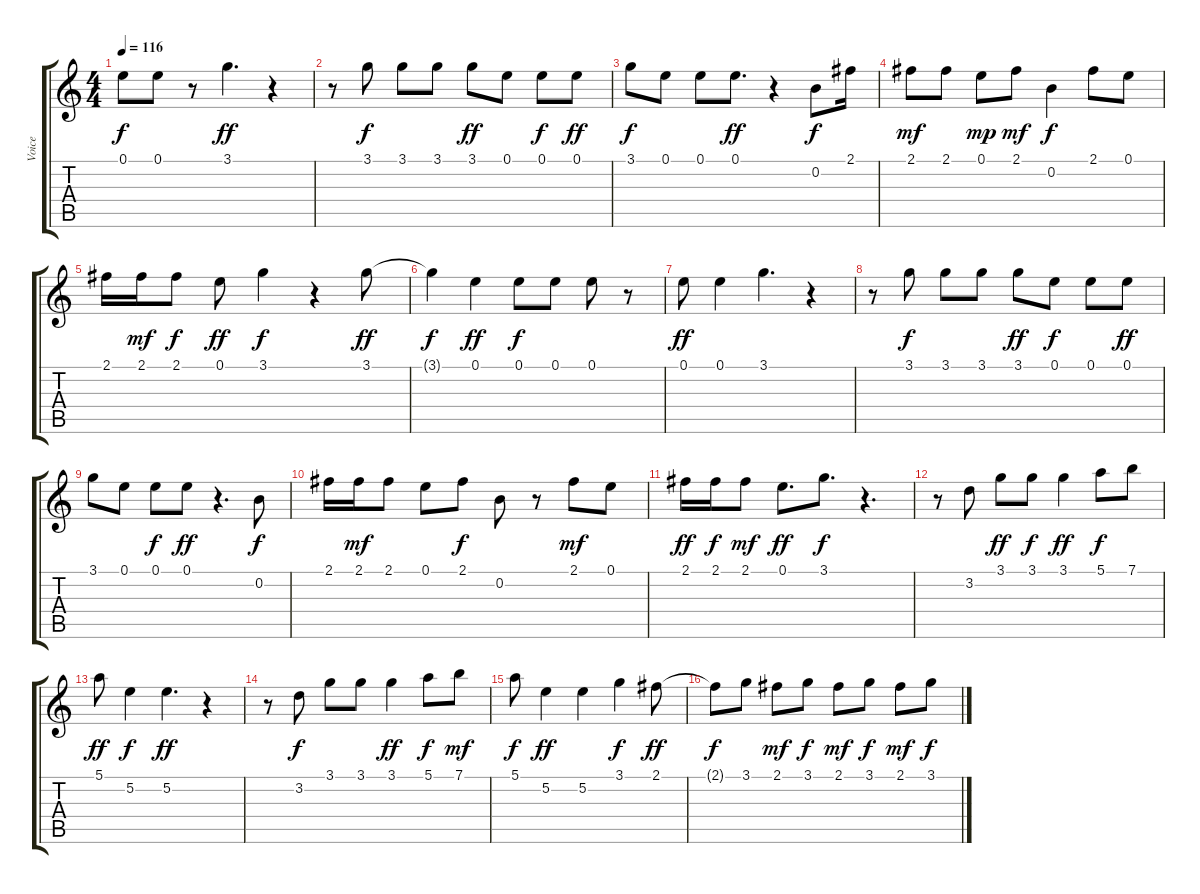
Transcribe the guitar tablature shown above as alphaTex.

\track ("Voice" "Voice") {instrument electricguitarjazz}
\staff {score tabs}
\tuning (E4 B3 G3 D3 A2 E2) {hide}
\ts (4 4)
\tempo 116
\clef g2
\ks c
0.1.8{dy f} 0.1.8 r.8 3.1.4{d dy ff} r.4 |
r.8 3.1.8{dy f} 3.1.8 3.1.8 3.1.8{dy ff} 0.1.8 0.1.8{dy f} 0.1.8{dy ff} |
3.1.8{dy f} 0.1.8 0.1.8 0.1.8{d dy ff} r.4 0.2.8{dy f} 2.1.16 |
2.1.8{dy mf} 2.1.8 0.1.8{dy mp} 2.1.8{dy mf} 0.2.4{dy f} 2.1.8 0.1.8 |
2.1.16 2.1.16{dy mf} 2.1.8{dy f} 0.1.8{dy ff} 3.1.4{dy f} r.4 3.1.8{dy ff} |
3.1{t}.4{dy f} 0.1.4{dy ff} 0.1.8{dy f} 0.1.8 0.1.8 r.8 |
0.1.8{dy ff} 0.1.4 3.1.4{d} r.4 |
r.8 3.1.8{dy f} 3.1.8 3.1.8 3.1.8{dy ff} 0.1.8{dy f} 0.1.8 0.1.8{dy ff} |
3.1.8 0.1.8 0.1.8{dy f} 0.1.8{dy ff} r.4{d} 0.2.8{dy f} |
2.1.16 2.1.16{dy mf} 2.1.8 0.1.8 2.1.8{dy f} 0.2.8 r.8 2.1.8{dy mf} 0.1.8 |
2.1.16{dy ff} 2.1.16{dy f} 2.1.8{dy mf} 0.1.8{d dy ff} 3.1.8{d dy f} r.4{d} |
r.8 3.2.8 3.1.8{dy ff} 3.1.8{dy f} 3.1.4{dy ff} 5.1.8{dy f} 7.1.8 |
5.1.8{dy ff} 5.2.4{dy f} 5.2.4{d dy ff} r.4 |
r.8 3.2.8{dy f} 3.1.8 3.1.8 3.1.4{dy ff} 5.1.8{dy f} 7.1.8{dy mf} |
5.1.8{dy f} 5.2.4{dy ff} 5.2.4 3.1.4{dy f} 2.1.8{dy ff} |
2.1{t}.8{dy f} 3.1.8 2.1.8{dy mf} 3.1.8{dy f} 2.1.8{dy mf} 3.1.8{dy f} 2.1.8{dy mf} 3.1.8{dy f}
